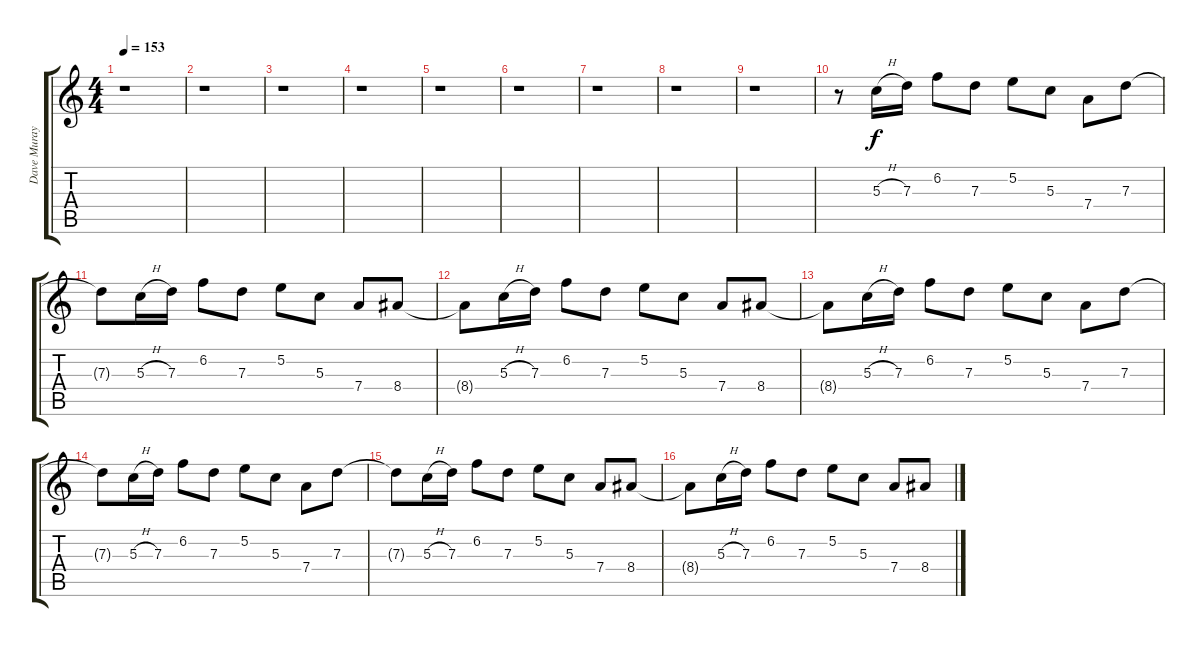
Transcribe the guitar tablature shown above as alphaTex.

\track ("Dave Muray" "Dave Muray") {instrument distortionguitar}
\staff {score tabs}
\tuning (E4 B3 G3 D3 A2 E2) {hide}
\ts (4 4)
\tempo 153
\clef g2
\ks c
r.1{dy f} |
r.1 |
r.1 |
r.1 |
r.1 |
r.1 |
r.1 |
r.1 |
r.1 |
r.8 5.3{h}.16 7.3.16 6.2.8 7.3.8 5.2.8 5.3.8 7.4.8 7.3.8 |
7.3{t}.8 5.3{h}.16 7.3.16 6.2.8 7.3.8 5.2.8 5.3.8 7.4.8 8.4.8 |
8.4{t}.8 5.3{h}.16 7.3.16 6.2.8 7.3.8 5.2.8 5.3.8 7.4.8 8.4.8 |
8.4{t}.8 5.3{h}.16 7.3.16 6.2.8 7.3.8 5.2.8 5.3.8 7.4.8 7.3.8 |
7.3{t}.8 5.3{h}.16 7.3.16 6.2.8 7.3.8 5.2.8 5.3.8 7.4.8 7.3.8 |
7.3{t}.8 5.3{h}.16 7.3.16 6.2.8 7.3.8 5.2.8 5.3.8 7.4.8 8.4.8 |
8.4{t}.8 5.3{h}.16 7.3.16 6.2.8 7.3.8 5.2.8 5.3.8 7.4.8 8.4.8
